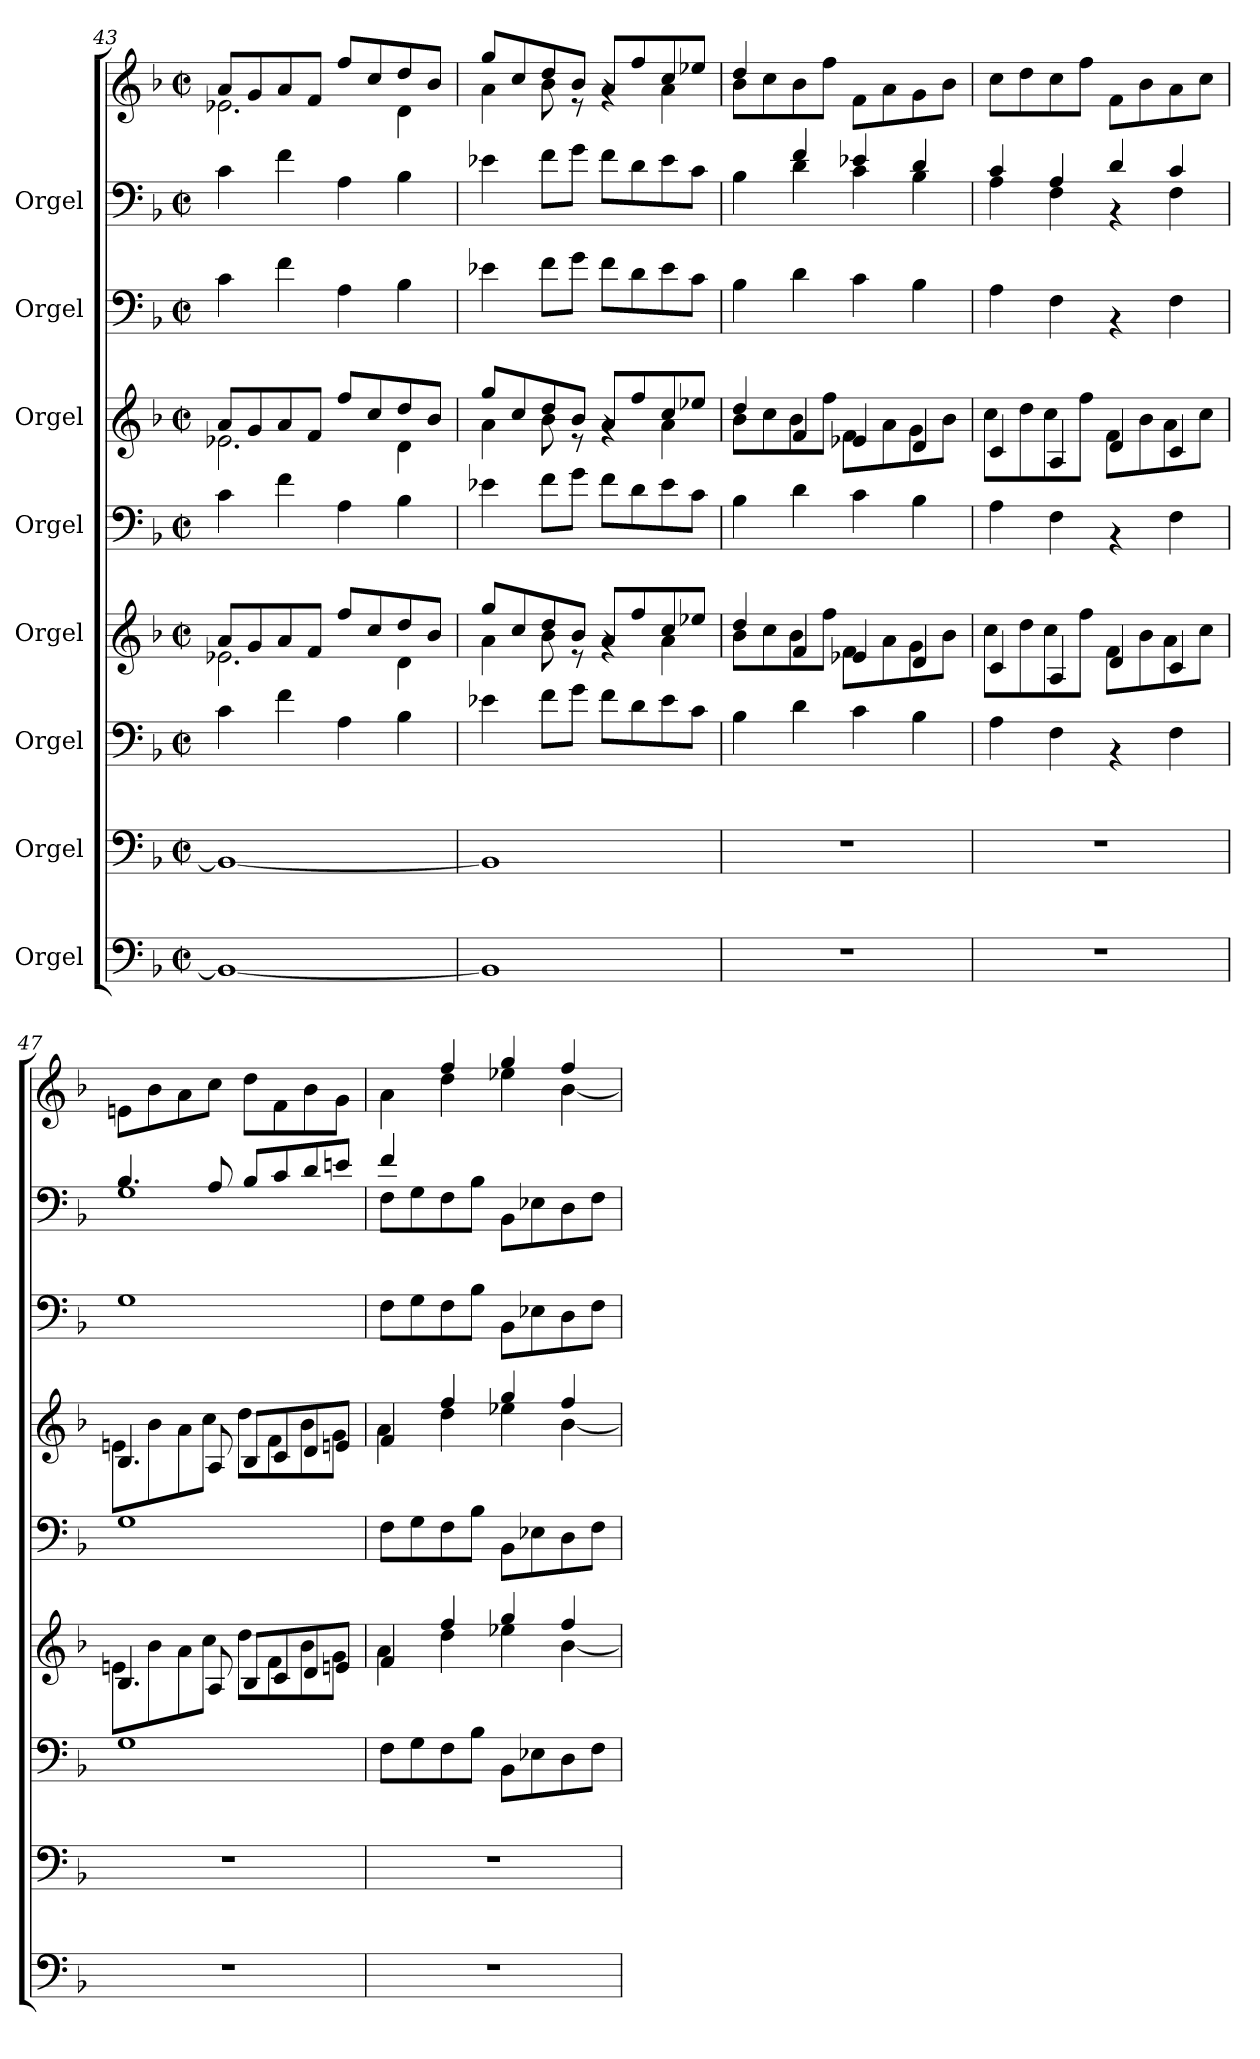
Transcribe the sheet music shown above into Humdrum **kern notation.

**kern	**kern	**kern	**kern	**kern	**kern	**kern	**kern	**kern
*part8	*part7	*part6	*part5	*part4	*part3	*part2	*part1	*part1
*staff9	*staff8	*staff7	*staff6	*staff5	*staff4	*staff3	*staff2	*staff1
*I"Orgel	*I"Orgel	*I"Orgel	*I"Orgel	*I"Orgel	*I"Orgel	*I"Orgel	*I"Orgel	*
!!LO:LB:g=z
*clefF4	*clefF4	*clefF4	*clefG2	*clefF4	*clefG2	*clefF4	*clefF4	*clefG2
*k[b-]	*k[b-]	*k[b-]	*k[b-]	*k[b-]	*k[b-]	*k[b-]	*k[b-]	*k[b-]
*M2/2	*M2/2	*M2/2	*M2/2	*M2/2	*M2/2	*M2/2	*M2/2	*M2/2
*met(c|)	*met(c|)	*met(c|)	*met(c|)	*met(c|)	*met(c|)	*met(c|)	*met(c|)	*met(c|)
=43	=43	=43	=43	=43	=43	=43	=43	=43
*	*	*	*^	*	*^	*	*	*^
1BB-_	1BB-_	4c\	8a/L	2.e-X\	4c\	8a/L	2.e-X\	4c\	4c\	8a/L	2.e-X\
.	.	.	8g/	.	.	8g/	.	.	.	8g/	.
.	.	4f\	8a/	.	4f\	8a/	.	4f\	4f\	8a/	.
.	.	.	8f/J	.	.	8f/J	.	.	.	8f/J	.
.	.	4A\	8ff/L	.	4A\	8ff/L	.	4A\	4A\	8ff/L	.
.	.	.	8cc/	.	.	8cc/	.	.	.	8cc/	.
.	.	4B-\	8dd/	4d\	4B-\	8dd/	4d\	4B-\	4B-\	8dd/	4d\
.	.	.	8b-/J	.	.	8b-/J	.	.	.	8b-/J	.
=44	=44	=44	=44	=44	=44	=44	=44	=44	=44	=44	=44
1BB-]	1BB-]	4e-X\	8gg/L	4a\	4e-X\	8gg/L	4a\	4e-X\	4e-X\	8gg/L	4a\
.	.	.	8cc/	.	.	8cc/	.	.	.	8cc/	.
.	.	8f\L	8dd/	8b-\	8f\L	8dd/	8b-\	8f\L	8f\L	8dd/	8b-\
.	.	8g\J	8b-/J	8r	8g\J	8b-/J	8r	8g\J	8g\J	8b-/J	8r
.	.	8f\L	8a/L	4rg	8f\L	8a/L	4rg	8f\L	8f\L	8a/L	4rg
.	.	8d\	8ff/	.	8d\	8ff/	.	8d\	8d\	8ff/	.
.	.	8e-\	8cc/	4a\	8e-\	8cc/	4a\	8e-\	8e-\	8cc/	4a\
.	.	8c\J	8ee-X/J	.	8c\J	8ee-X/J	.	8c\J	8c\J	8ee-X/J	.
=45	=45	=45	=45	=45	=45	=45	=45	=45	=45	=45	=45
*	*	*	*	*	*	*	*	*	*^	*	*
1r	1r	4B-\	4dd/	8b-\L	4B-\	4dd/	8b-\L	4B-\	4ryy	4B-\	4dd/	8b-\L
.	.	.	.	8cc\	.	.	8cc\	.	.	.	.	8cc\
.	.	4d\	4f/	8b-\	4d\	4f/	8b-\	4d\	4f/	4d\	2.ryy	8b-\
.	.	.	.	8ff\J	.	.	8ff\J	.	.	.	.	8ff\J
.	.	4c\	4e-X/	8f\L	4c\	4e-X/	8f\L	4c\	4e-X/	4c\	.	8f\L
.	.	.	.	8a\	.	.	8a\	.	.	.	.	8a\
.	.	4B-\	4d/	8g\	4B-\	4d/	8g\	4B-\	4d/	4B-\	.	8g\
.	.	.	.	8b-\J	.	.	8b-\J	.	.	.	.	8b-\J
*	*	*	*	*	*	*	*	*	*	*	*v	*v
=46	=46	=46	=46	=46	=46	=46	=46	=46	=46	=46	=46
1r	1r	4A\	4c/	8cc\L	4A\	4c/	8cc\L	4A\	4c/	4A\	8cc\L
.	.	.	.	8dd\	.	.	8dd\	.	.	.	8dd\
.	.	4F\	4A/	8cc\	4F\	4A/	8cc\	4F\	4A/	4F\	8cc\
.	.	.	.	8ff\J	.	.	8ff\J	.	.	.	8ff\J
.	.	4rBB	4d/	8f\L	4rBB	4d/	8f\L	4rBB	4d/	4rBB	8f\L
.	.	.	.	8b-\	.	.	8b-\	.	.	.	8b-\
.	.	4F\	4c/	8a\	4F\	4c/	8a\	4F\	4c/	4F\	8a\
.	.	.	.	8cc\J	.	.	8cc\J	.	.	.	8cc\J
=47	=47	=47	=47	=47	=47	=47	=47	=47	=47	=47	=47
1r	1r	1G	4.B-/	8en\L	1G	4.B-/	8en\L	1G	4.B-/	1G	8en\L
.	.	.	.	8b-\	.	.	8b-\	.	.	.	8b-\
.	.	.	.	8a\	.	.	8a\	.	.	.	8a\
.	.	.	8A/	8cc\J	.	8A/	8cc\J	.	8A/	.	8cc\J
.	.	.	8B-/L	8dd\L	.	8B-/L	8dd\L	.	8B-/L	.	8dd\L
.	.	.	8c/	8f\	.	8c/	8f\	.	8c/	.	8f\
.	.	.	8d/	8b-\	.	8d/	8b-\	.	8d/	.	8b-\
.	.	.	8en/J	8g\J	.	8en/J	8g\J	.	8en/J	.	8g\J
=48	=48	=48	=48	=48	=48	=48	=48	=48	=48	=48	=48
*	*	*	*	*	*	*	*	*	*	*	*^
1r	1r	8F\L	4f/	4a\	8F\L	4f/	4a\	8F\L	4f/	8F\L	4ryy	4a\
.	.	8G\	.	.	8G\	.	.	8G\	.	8G\	.	.
.	.	8F\	4ff/	4dd\	8F\	4ff/	4dd\	8F\	2.ryy	8F\	4ff/	4dd\
.	.	8B-\J	.	.	8B-\J	.	.	8B-\J	.	8B-\J	.	.
.	.	8BB-\L	4gg/	4ee-X\	8BB-\L	4gg/	4ee-X\	8BB-\L	.	8BB-\L	4gg/	4ee-X\
.	.	8E-X\	.	.	8E-X\	.	.	8E-X\	.	8E-X\	.	.
.	.	8D\	4ff/	[4b-\	8D\	4ff/	[4b-\	8D\	.	8D\	4ff/	[4b-\
.	.	8F\J	.	.	8F\J	.	.	8F\J	.	8F\J	.	.
*	*	*	*	*	*	*	*	*	*v	*v	*	*
*	*	*	*v	*v	*	*v	*v	*	*	*v	*v
=	=	=	=	=	=	=	=	=
*-	*-	*-	*-	*-	*-	*-	*-	*-
